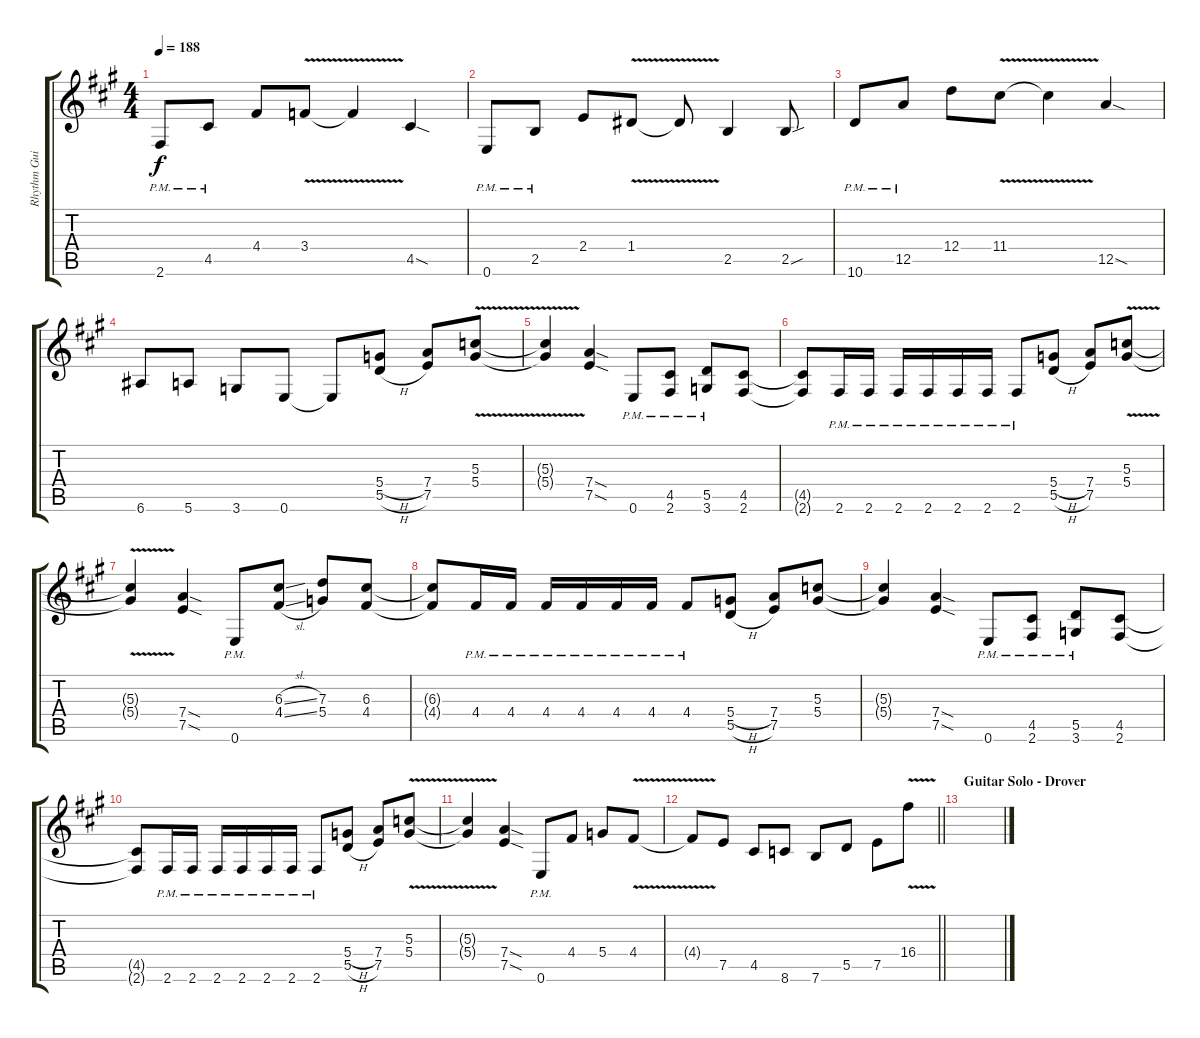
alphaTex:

\track ("Rhythm Guitar(G.Drover)" "Rhythm Gui") {instrument distortionguitar}
\staff {score tabs}
\tuning (E4 B3 G3 D3 A2 E2) {hide}
\ts (4 4)
\tempo 188
\clef g2
\ks a
2.6{pm}.8{dy f} 4.5{pm}.8 4.4.8 3.4{v}.8 3.4{t}.4 4.5{sod}.4 |
0.6{pm}.8 2.5{pm}.8 2.4.8 1.4{v}.8 1.4{t}.8 2.5.4 2.5{sou}.8 |
10.6{pm}.8 12.5{pm}.8 12.4.8 11.4{v}.8 11.4{t}.4 12.5{sod}.4 |
6.6.8 5.6.8 3.6.8 0.6.8 0.6{t}.8 (5.4{h} 5.5{h}).8 (7.4 7.5).8 (5.3{v} 5.4{v}).8 |
(5.3{t} 5.4{t}).4 (7.4{sod} 7.5{sod}).4 0.6{pm}.8 (4.5{pm} 2.6{pm}).8 (5.5{pm} 3.6{pm}).8 (4.5 2.6).8 |
(4.5{t} 2.6{t}).8 2.6{pm}.16 2.6{pm}.16 2.6{pm}.16 2.6{pm}.16 2.6{pm}.16 2.6{pm}.16 2.6{pm}.8 (5.4{h} 5.5{h}).8 (7.4 7.5).8 (5.3{v} 5.4{v}).8 |
(5.3{t} 5.4{t}).4 (7.4{sod} 7.5{sod}).4 0.6{pm}.8 (6.3{sl} 4.4{sl}).8 (7.3 5.4).8 (6.3 4.4).8 |
(6.3{t} 4.4{t}).8 4.4{pm}.16 4.4{pm}.16 4.4{pm}.16 4.4{pm}.16 4.4{pm}.16 4.4{pm}.16 4.4{pm}.8 (5.4{h} 5.5{h}).8 (7.4 7.5).8 (5.3 5.4).8 |
(5.3{t} 5.4{t}).4 (7.4{sod} 7.5{sod}).4 0.6{pm}.8 (4.5{pm} 2.6{pm}).8 (5.5{pm} 3.6{pm}).8 (4.5 2.6).8 |
(4.5{t} 2.6{t}).8 2.6{pm}.16 2.6{pm}.16 2.6{pm}.16 2.6{pm}.16 2.6{pm}.16 2.6{pm}.16 2.6{pm}.8 (5.4{h} 5.5{h}).8 (7.4 7.5).8 (5.3{v} 5.4{v}).8 |
(5.3{t} 5.4{t}).4 (7.4{sod} 7.5{sod}).4 0.6{pm}.8 4.4.8 5.4.8 4.4{v}.8 |
\barLineRight lightlight
4.4{t}.8 7.5.8 4.5.8 8.6.8 7.6.8 5.5.8 7.5.8 16.4{v}.8 |
\section ("" "Guitar Solo - Drover")
